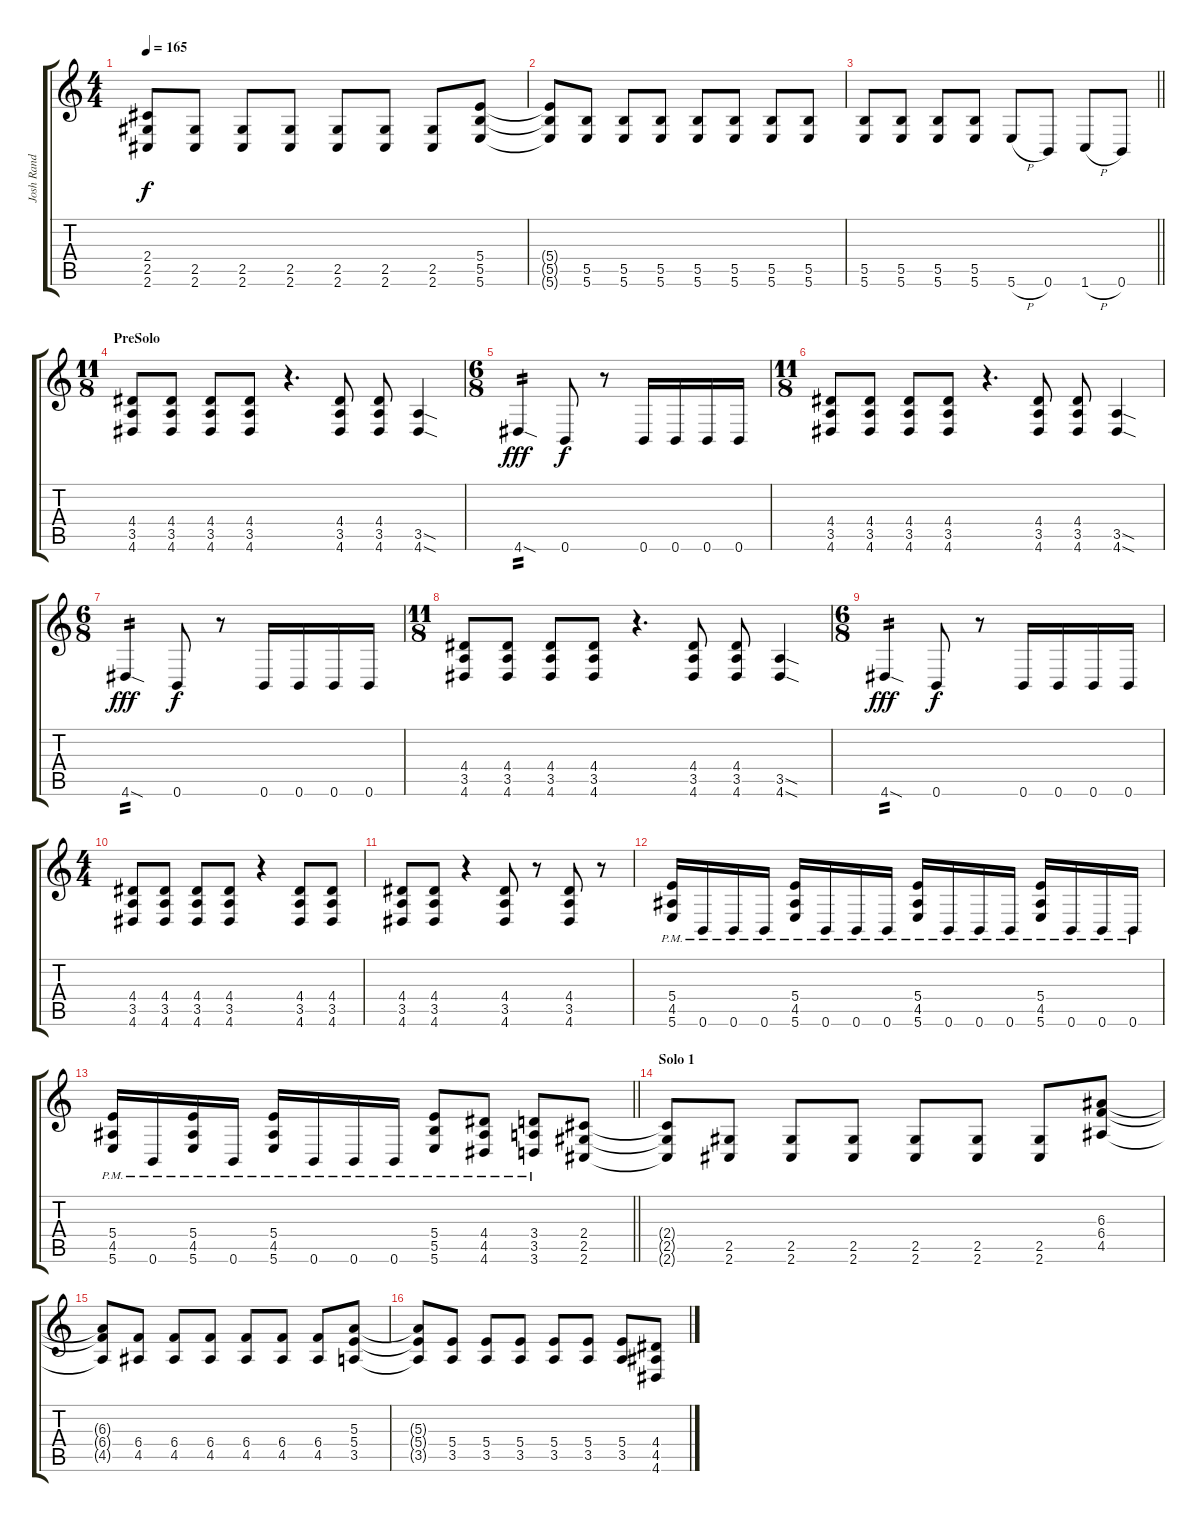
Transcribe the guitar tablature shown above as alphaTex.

\track ("Josh Rand" "Josh Rand") {instrument acousticguitarsteel}
\staff {score tabs}
\tuning (Db4 Ab3 E3 B2 Gb2 B1) {hide}
\ts (4 4)
\tempo 165
\clef g2
\ks c
(2.4{t} 2.5{t} 2.6{t}).8{dy f} (2.5 2.6).8 (2.5 2.6).8 (2.5 2.6).8 (2.5 2.6).8 (2.5 2.6).8 (2.5 2.6).8 (5.4 5.5 5.6).8 |
(5.4{t} 5.5{t} 5.6{t}).8 (5.5 5.6).8 (5.5 5.6).8 (5.5 5.6).8 (5.5 5.6).8 (5.5 5.6).8 (5.5 5.6).8 (5.5 5.6).8 |
\barLineRight lightlight
(5.5 5.6).8 (5.5 5.6).8 (5.5 5.6).8 (5.5 5.6).8 5.6{h}.8 0.6.8 1.6{h}.8 0.6.8 |
\ts (11 8)
\section ("" "PreSolo")
(4.4 3.5 4.6).8 (4.4 3.5 4.6).8 (4.4 3.5 4.6).8 (4.4 3.5 4.6).8 r.4{d} (4.4 3.5 4.6).8 (4.4 3.5 4.6).8 (3.5{sod} 4.6{sod}).4 |
\ts (6 8)
4.6{sod}.4{tp 2 dy fff} 0.6.8{dy f} r.8 0.6.16 0.6.16 0.6.16 0.6.16 |
\ts (11 8)
(4.4 3.5 4.6).8 (4.4 3.5 4.6).8 (4.4 3.5 4.6).8 (4.4 3.5 4.6).8 r.4{d} (4.4 3.5 4.6).8 (4.4 3.5 4.6).8 (3.5{sod} 4.6{sod}).4 |
\ts (6 8)
4.6{sod}.4{tp 2 dy fff} 0.6.8{dy f} r.8 0.6.16 0.6.16 0.6.16 0.6.16 |
\ts (11 8)
(4.4 3.5 4.6).8 (4.4 3.5 4.6).8 (4.4 3.5 4.6).8 (4.4 3.5 4.6).8 r.4{d} (4.4 3.5 4.6).8 (4.4 3.5 4.6).8 (3.5{sod} 4.6{sod}).4 |
\ts (6 8)
4.6{sod}.4{tp 2 dy fff} 0.6.8{dy f} r.8 0.6.16 0.6.16 0.6.16 0.6.16 |
\ts (4 4)
(4.4 3.5 4.6).8 (4.4 3.5 4.6).8 (4.4 3.5 4.6).8 (4.4 3.5 4.6).8 r.4 (4.4 3.5 4.6).8 (4.4 3.5 4.6).8 |
(4.4 3.5 4.6).8 (4.4 3.5 4.6).8 r.4 (4.4 3.5 4.6).8 r.8 (4.4 3.5 4.6).8 r.8 |
(5.4 4.5 5.6{pm}).16 0.6{pm}.16 0.6{pm}.16 0.6{pm}.16 (5.4 4.5 5.6{pm}).16 0.6{pm}.16 0.6{pm}.16 0.6{pm}.16 (5.4 4.5 5.6{pm}).16 0.6{pm}.16 0.6{pm}.16 0.6{pm}.16 (5.4 4.5 5.6{pm}).16 0.6{pm}.16 0.6{pm}.16 0.6{pm}.16 |
\barLineRight lightlight
(5.4 4.5 5.6{pm}).16 0.6{pm}.16 (5.4 4.5 5.6{pm}).16 0.6{pm}.16 (5.4 4.5 5.6{pm}).16 0.6{pm}.16 0.6{pm}.16 0.6{pm}.16 (5.4{pm} 5.5{pm} 5.6{pm}).8 (4.4{pm} 4.5{pm} 4.6{pm}).8 (3.4{pm} 3.5{pm} 3.6{pm}).8 (2.4 2.5 2.6).8{volume 13} |
\section ("" "Solo 1")
(2.4{t} 2.5{t} 2.6{t}).8 (2.5 2.6).8 (2.5 2.6).8 (2.5 2.6).8 (2.5 2.6).8 (2.5 2.6).8 (2.5 2.6).8 (6.3 6.4 4.5).8 |
(6.3{t} 6.4{t} 4.5{t}).8 (6.4 4.5).8 (6.4 4.5).8 (6.4 4.5).8 (6.4 4.5).8 (6.4 4.5).8 (6.4 4.5).8 (5.3 5.4 3.5).8 |
(5.3{t} 5.4{t} 3.5{t}).8 (5.4 3.5).8 (5.4 3.5).8 (5.4 3.5).8 (5.4 3.5).8 (5.4 3.5).8 (5.4 3.5).8 (4.4 4.5 4.6).8
